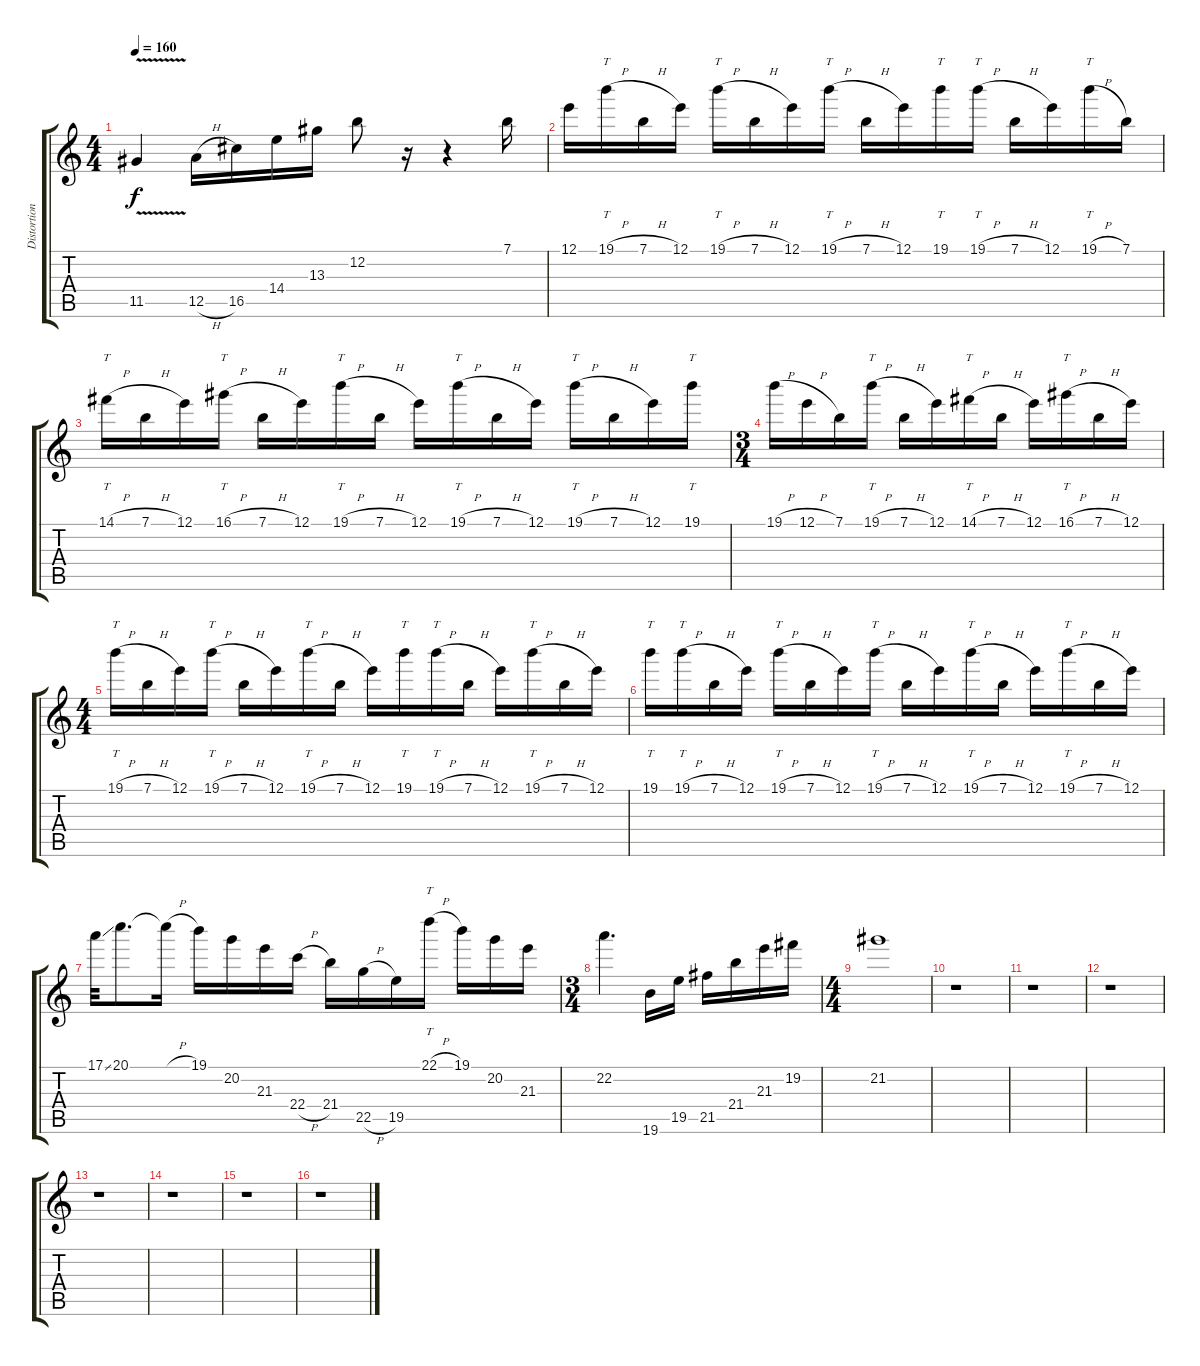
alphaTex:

\track ("Distortion 1 /Lead" "Distortion") {instrument overdrivenguitar}
\staff {score tabs}
\tuning (E4 B3 G3 D3 A2 E2) {hide}
\ts (4 4)
\tempo 160
\clef g2
\ks c
11.5{v}.4{dy f} 12.5{h}.16 16.5.16 14.4.16 13.3.16 12.2.8 r.16 r.4 7.1.16 |
12.1.16 19.1{h}.16{tt} 7.1{h}.16 12.1.16 19.1{h}.16{tt} 7.1{h}.16 12.1.16 19.1{h}.16{tt} 7.1{h}.16 12.1.16 19.1.16{tt} 19.1{h}.16{tt} 7.1{h}.16 12.1.16 19.1{h}.16{tt} 7.1.16 |
14.1{h}.16{tt} 7.1{h}.16 12.1.16 16.1{h}.16{tt} 7.1{h}.16 12.1.16 19.1{h}.16{tt} 7.1{h}.16 12.1.16 19.1{h}.16{tt} 7.1{h}.16 12.1.16 19.1{h}.16{tt} 7.1{h}.16 12.1.16 19.1.16{tt} |
\ts (3 4)
19.1{h}.16 12.1{h}.16 7.1.16 19.1{h}.16{tt} 7.1{h}.16 12.1.16 14.1{h}.16{tt} 7.1{h}.16 12.1.16 16.1{h}.16{tt} 7.1{h}.16 12.1.16 |
\ts (4 4)
19.1{h}.16{tt} 7.1{h}.16 12.1.16 19.1{h}.16{tt} 7.1{h}.16 12.1.16 19.1{h}.16{tt} 7.1{h}.16 12.1.16 19.1.16{tt} 19.1{h}.16{tt} 7.1{h}.16 12.1.16 19.1{h}.16{tt} 7.1{h}.16 12.1.16 |
19.1.16{tt} 19.1{h}.16{tt} 7.1{h}.16 12.1.16 19.1{h}.16{tt} 7.1{h}.16 12.1.16 19.1{h}.16{tt} 7.1{h}.16 12.1.16 19.1{h}.16{tt} 7.1{h}.16 12.1.16 19.1{h}.16{tt} 7.1{h}.16 12.1.16 |
17.1{ss}.32 20.1.8{d} 20.1{h t}.16 19.1.16 20.2.16 21.3.16 22.4{h}.16 21.4.16 22.5{h}.16 19.5.16 22.1{h}.16{tt} 19.1.16 20.2.16 21.3.16 |
\ts (3 4)
22.2.4{d} 19.6.16 19.5.16 21.5.16 21.4.16 21.3.16 19.2.16 |
\ts (4 4)
21.2.1 |
r.1 |
r.1 |
r.1 |
r.1 |
r.1 |
r.1 |
r.1
